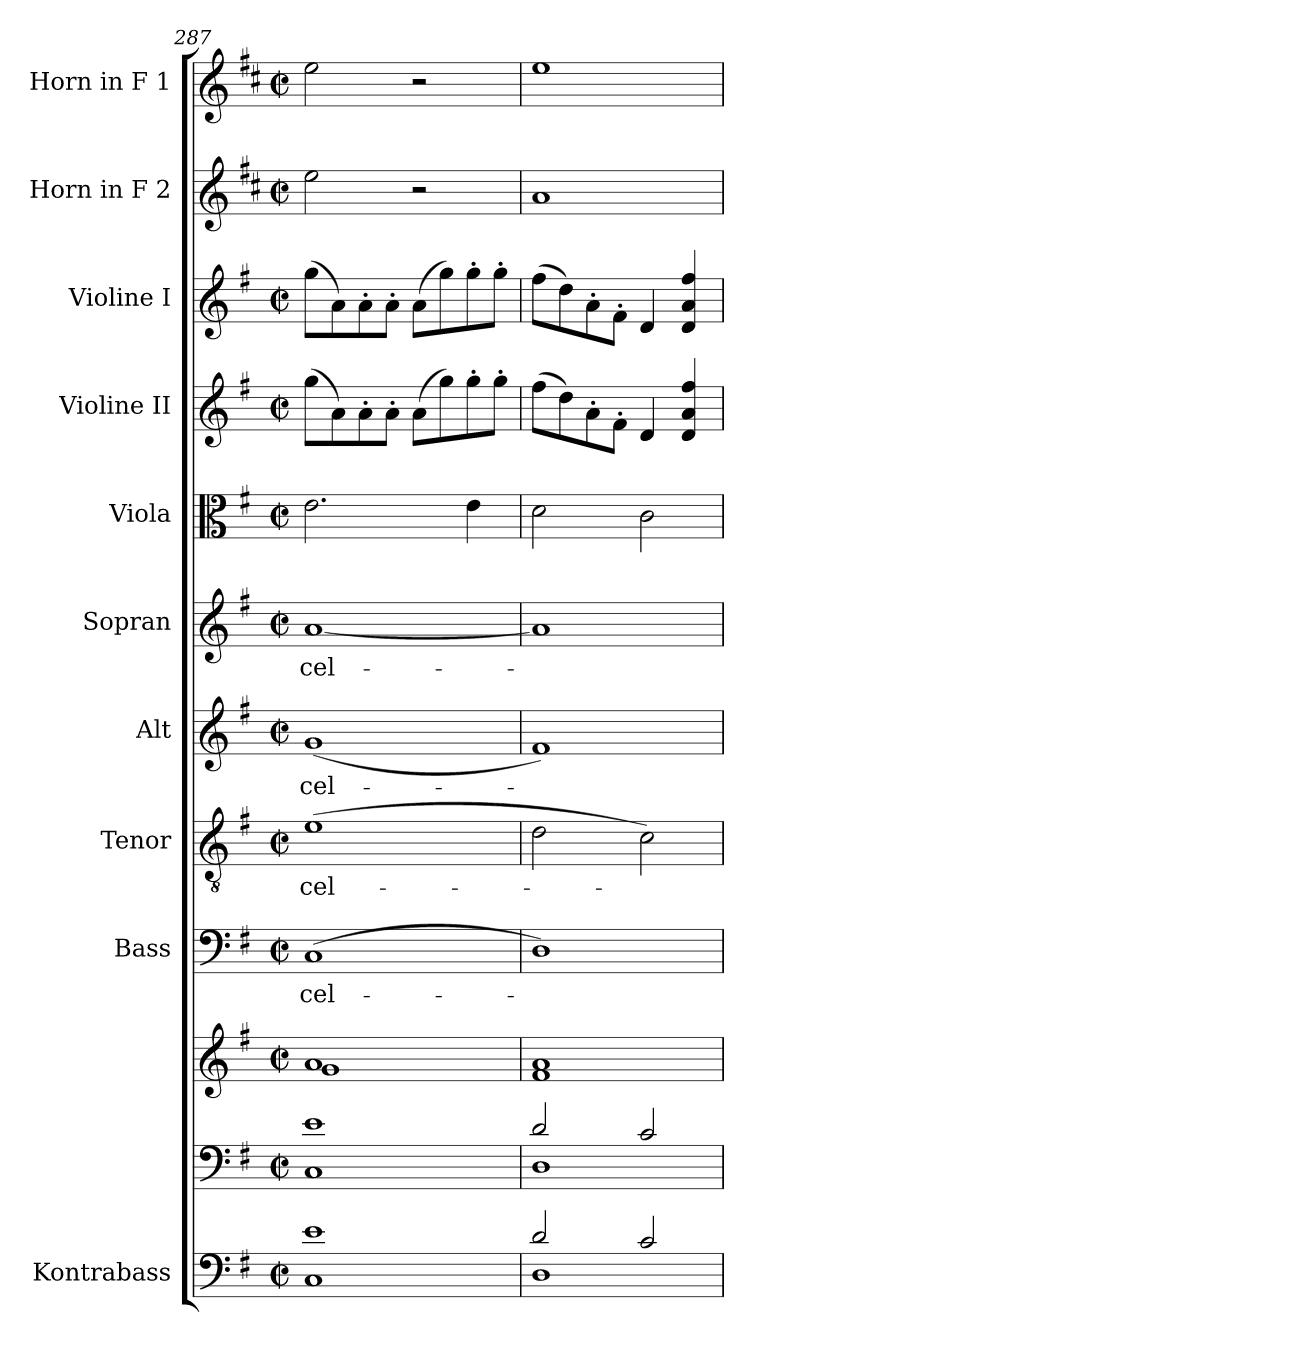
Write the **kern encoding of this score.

**kern	**kern	**kern	**kern	**text	**kern	**text	**kern	**text	**kern	**text	**kern	**kern	**kern	**kern	**kern
*part11	*part10	*part10	*part9	*part9	*part8	*part8	*part7	*part7	*part6	*part6	*part5	*part4	*part3	*part2	*part1
*staff12	*staff11	*staff10	*staff9	*staff9	*staff8	*staff8	*staff7	*staff7	*staff6	*staff6	*staff5	*staff4	*staff3	*staff2	*staff1
*I"Kontrabass	*	*	*I"Bass	*	*I"Tenor	*	*I"Alt	*	*I"Sopran	*	*I"Viola	*I"Violine II	*I"Violine I	*I"Horn in F 2	*I"Horn in F 1
*I'Kb.	*	*	*I'B.	*	*I'T.	*	*I'A.	*	*I'S.	*	*I'Vla.	*I'Vl. II	*I'Vl. I	*	*
*clefF4	*clefF4	*clefG2	*clefF4	*	*clefGv2	*	*clefG2	*	*clefG2	*	*clefC3	*clefG2	*clefG2	*clefG2	*clefG2
*ITrd7c12	*	*	*	*	*	*	*	*	*	*	*	*	*	*ITrd4c7	*ITrd4c7
*k[f#]	*k[f#]	*k[f#]	*k[f#]	*	*k[f#]	*	*k[f#]	*	*k[f#]	*	*k[f#]	*k[f#]	*k[f#]	*k[f#]	*k[f#]
*G:	*G:	*G:	*G:	*	*G:	*	*G:	*	*G:	*	*G:	*G:	*G:	*G:	*G:
*M2/2	*M2/2	*M2/2	*M2/2	*	*M2/2	*	*M2/2	*	*M2/2	*	*M2/2	*M2/2	*M2/2	*M2/2	*M2/2
*met(c|)	*met(c|)	*met(c|)	*met(c|)	*	*met(c|)	*	*met(c|)	*	*met(c|)	*	*met(c|)	*met(c|)	*met(c|)	*met(c|)	*met(c|)
=287	=287	=287	=287	=287	=287	=287	=287	=287	=287	=287	=287	=287	=287	=287	=287
*^	*^	*^	*	*	*	*	*	*	*	*	*	*	*	*	*
!	!	!	!	!	!	!	!LO:LY:b	!	!LO:LY:b	!	!LO:LY:b	!	!LO:LY:b	!	!	!	!	!
1E	1CC	1e	1C	1a	1g	(>1C	-cel-	(>1e	-cel-	(<1g	-cel-	[1a	-cel-	2.e\	(>8gg\L	(>8gg\L	2a\	2a\
.	.	.	.	.	.	.	.	.	.	.	.	.	.	.	8a\)	8a\)	.	.
.	.	.	.	.	.	.	.	.	.	.	.	.	.	.	8a'>\	8a'>\	.	.
.	.	.	.	.	.	.	.	.	.	.	.	.	.	.	8a'>\J	8a'>\J	.	.
.	.	.	.	.	.	.	.	.	.	.	.	.	.	.	(>8a\L	(>8a\L	2r	2r
.	.	.	.	.	.	.	.	.	.	.	.	.	.	.	8gg\)	8gg\)	.	.
.	.	.	.	.	.	.	.	.	.	.	.	.	.	4e\	8gg'>\	8gg'>\	.	.
.	.	.	.	.	.	.	.	.	.	.	.	.	.	.	8gg'>\J	8gg'>\J	.	.
=288	=288	=288	=288	=288	=288	=288	=288	=288	=288	=288	=288	=288	=288	=288	=288	=288	=288	=288
2D/	1DD	2d/	1D	1a	1f#	1D)	.	2d\	.	1f#)	.	1a]	.	2d\	(>8ff#\L	(>8ff#\L	1d	1a
.	.	.	.	.	.	.	.	.	.	.	.	.	.	.	8dd\)	8dd\)	.	.
.	.	.	.	.	.	.	.	.	.	.	.	.	.	.	8a'>\	8a'>\	.	.
.	.	.	.	.	.	.	.	.	.	.	.	.	.	.	8f#'>\J	8f#'>\J	.	.
2C/	.	2c/	.	.	.	.	.	2c\)	.	.	.	.	.	2c\	4d/	4d/	.	.
.	.	.	.	.	.	.	.	.	.	.	.	.	.	.	4d/ 4a/ 4ff#/	4d/ 4a/ 4ff#/	.	.
*v	*v	*	*	*	*	*	*	*	*	*	*	*	*	*	*	*	*	*
*	*v	*v	*	*	*	*	*	*	*	*	*	*	*	*	*	*	*
*	*	*v	*v	*	*	*	*	*	*	*	*	*	*	*	*	*
=	=	=	=	=	=	=	=	=	=	=	=	=	=	=	=
*-	*-	*-	*-	*-	*-	*-	*-	*-	*-	*-	*-	*-	*-	*-	*-
